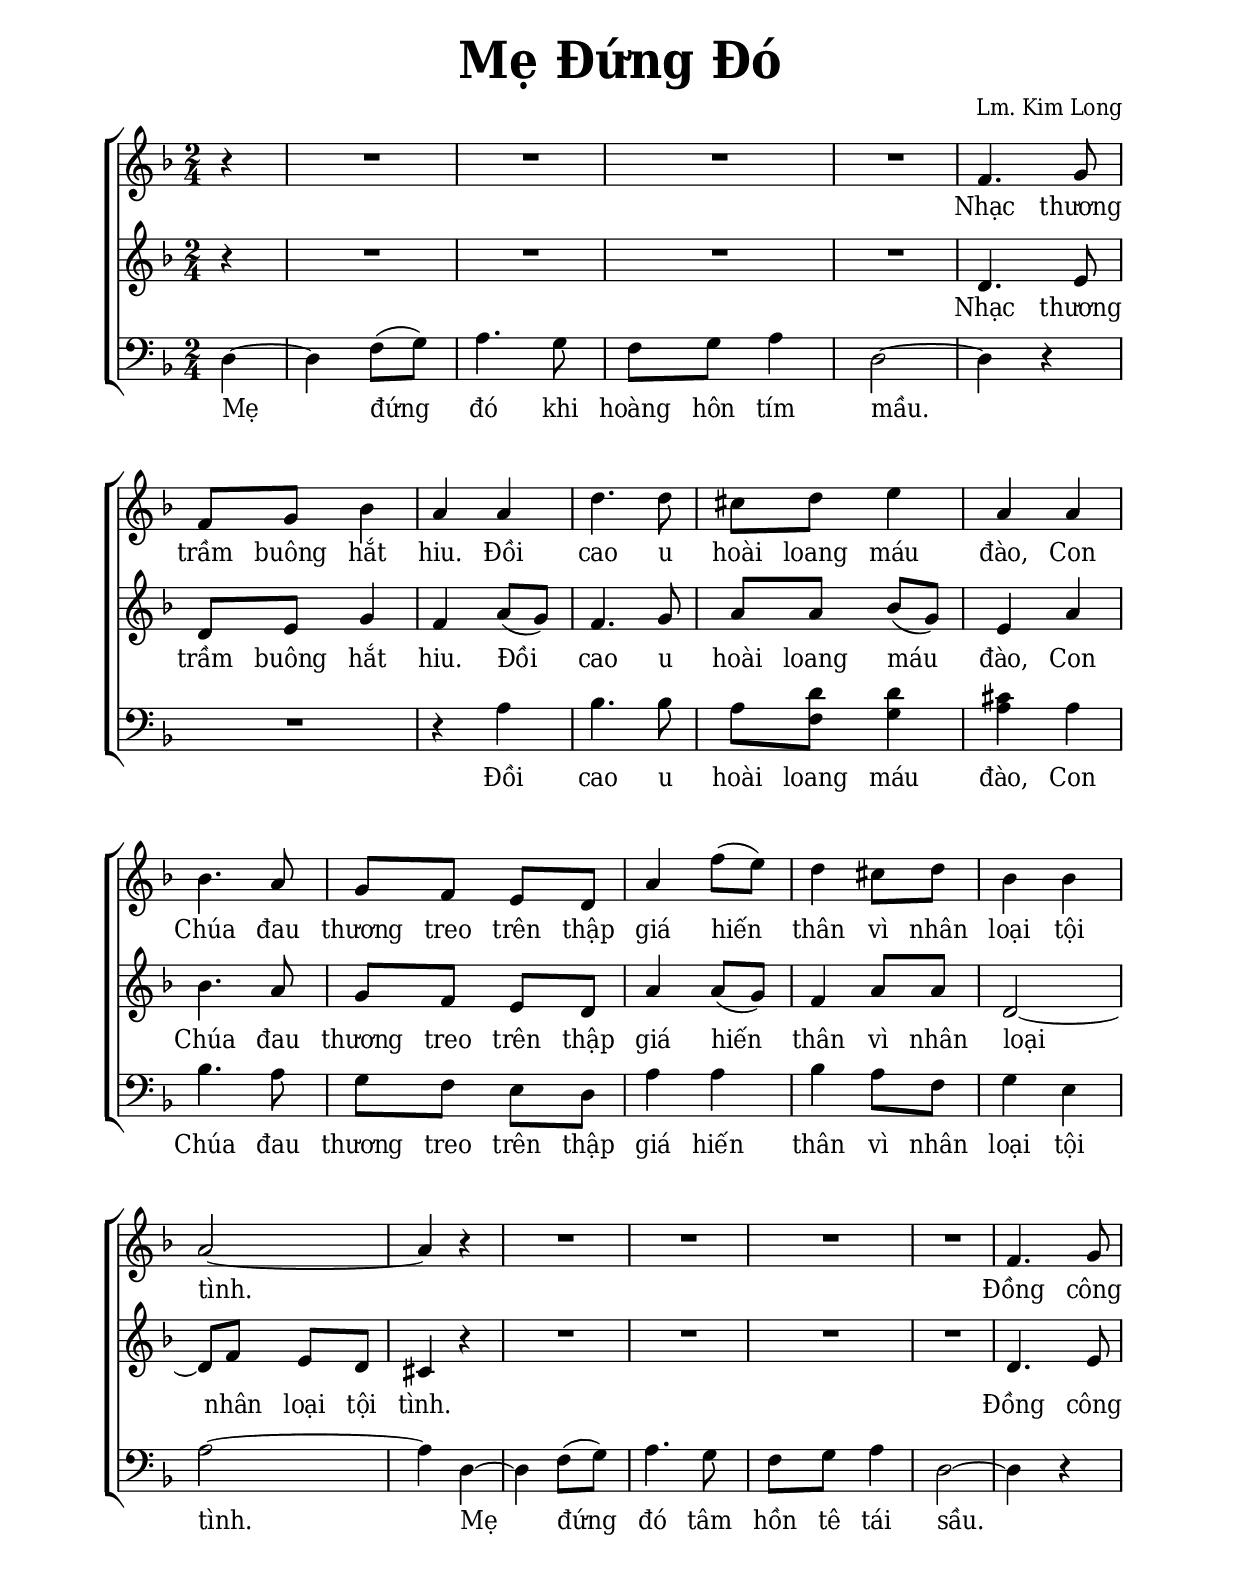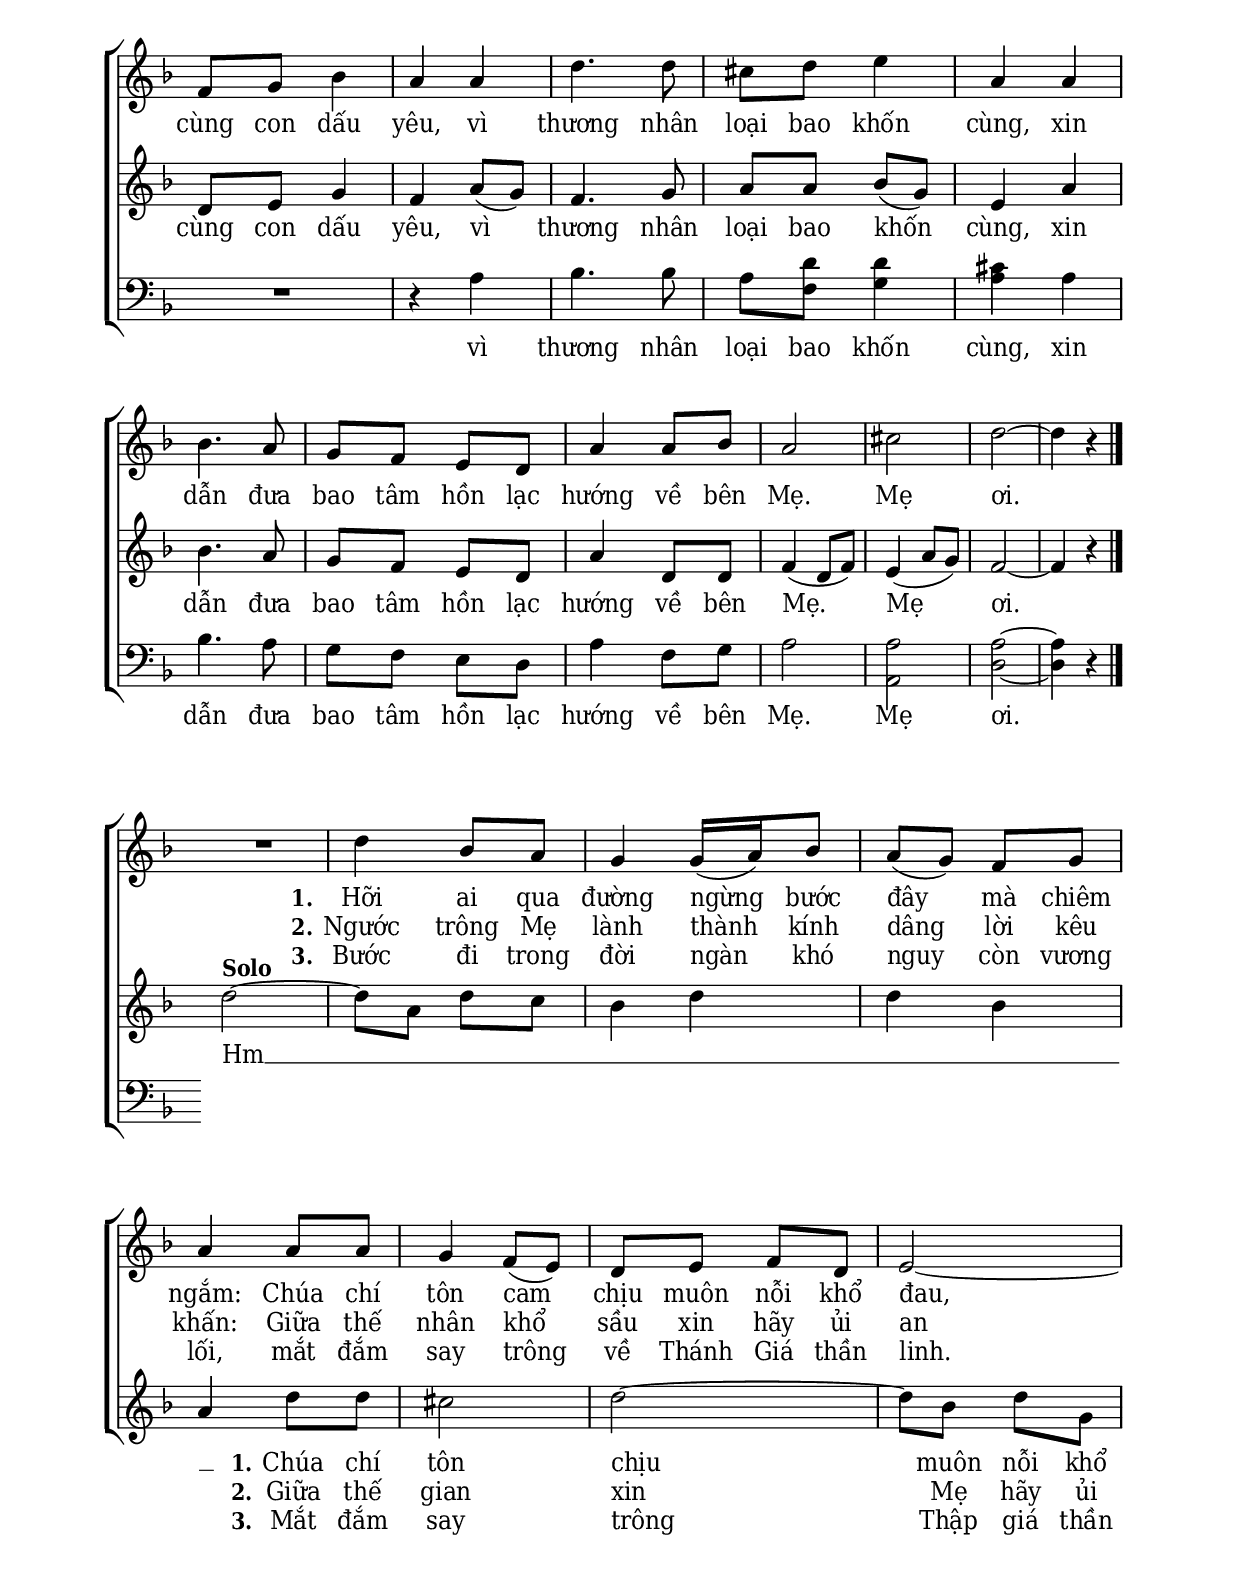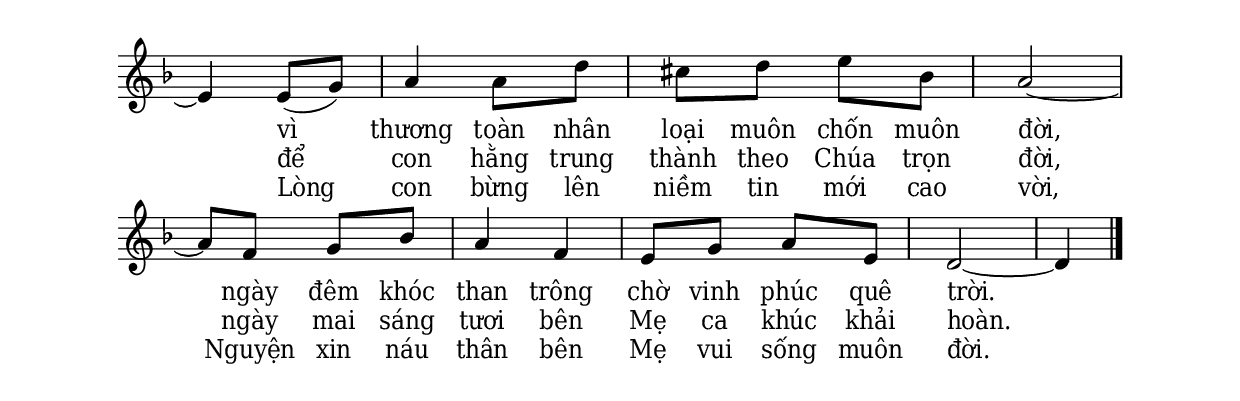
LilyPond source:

% Cài đặt chung
\version "2.22.1"
\include "english.ly"

\header {
  title = \markup { \fontsize #3 "Mẹ Đứng Đó" }
  composer = "Lm. Kim Long"
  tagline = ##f
}

% Nhạc
nhacDiepKhucSop = \relative c' {
  \partial 4 r4 |
  R2*4
  f4. g8 |
  f g bf4 |
  a a |
  d4. d8 |
  cs d e4 |
  a, a |
  bf4. a8 |
  g f e d |
  a'4 f'8 (e) |
  d4 cs8 d |
  bf4 bf |
  a2 ~ |
  a4 r |
  R2*4
  f4. g8 |
  f g bf4 |
  a a |
  d4. d8 |
  cs d e4 |
  a, a |
  bf4. a8 |
  g f e d |
  a'4 a8 bf |
  a2 |
  cs |
  d ~ |
  d4 r \bar "|."
}

nhacDiepKhucAlto = \relative c' {
  r4 |
  R2*4
  d4. e8 |
  d e g4 |
  f a8 (g) |
  f4. g8 |
  a a bf (g) |
  e4 a |
  bf4. a8 |
  g f e d |
  a'4 a8 (g) |
  f4 a8 a |
  d,2 ~ |
  d8 f e d |
  cs4 r |
  R2*4
  d4. e8 |
  d e g4 |
  f a8 (g) |
  f4. g8 |
  a a bf (g) |
  e4 a |
  bf4. a8 |
  g f e d |
  a'4 d,8 d |
  f4 (d8 f) |
  e4 (a8 g) |
  f2 ~ |
  f4 r
}

nhacDiepKhucBas = \relative c {
  d4 ~ |
  d f8 (g) |
  a4. g8 |
  f g a4 |
  d,2 ~ |
  d4 r |
  R2
  r4 a' |
  bf4. bf8 |
  a
  <<
    {
      d8 d4 |
      cs
    }
    {
      f,8 g4 |
      a
    }
  >>
  a |
  bf4. a8 |
  g f e d |
  a'4 a |
  bf a8 f |
  g4 e |
  a2 ~ |
  a4 d, ~ |
  d f8 (g) |
  a4. g8 |
  f g a4 |
  d,2 ~ |
  d4 r |
  R2
  r4 a' |
  bf4. bf8 |
  a8
  <<
    {
      d8 d4 |
      cs
    }
    {
      f,8 g4 |
      a
    }
  >>
  a4 |
  bf4. a8 |
  g f e d |
  a'4 f8 g |
  a2 |
  <a a,> |
  <a d,>2 ~ |
  <a d,>4 r
}

nhacPhienKhucSolo = \relative c'' {
  R2
  d4 bf8 a |
  g4 g16 (a) bf8 |
  a (g) f g |
  a4 a8 a |
  g4 f8 (e) |
  d e f d |
  e2 ~ |
  e4 e8 (g) |
  a4 a8 d |
  cs d e bf |
  a2 ~ |
  a8 f g bf |
  a4 f |
  e8 g a e |
  d2 ~ |
  d4 \bar "|."
}

nhacPhienKhucSop = \relative c'' {
  d2 ~ |
  d8 a d c |
  bf4 d |
  d bf |
  a d8 d |
  cs2 |
  d ~ |
  d8 bf d g, |
  
}

nhacPhienKhucAlto = \relative c'' {

}

nhacPhienKhucBas = \relative c'' {

}

% Lời
loiDiepKhucSop = \lyricmode {
  Nhạc thương trầm buông hắt hiu.
  Đồi cao u hoài loang máu đào,
  Con Chúa đau thương treo trên thập giá
  hiến thân vì nhân loại tội tình.
  Đồng công cùng con dấu yêu,
  vì thương nhân loại bao khốn cùng,
  xin dẫn đưa bao tâm hồn lạc hướng về bên Mẹ.
  Mẹ ơi.
}

loiDiepKhucAlto = \lyricmode {
  Nhạc thương trầm buông hắt hiu.
  Đồi cao u hoài loang máu đào,
  Con Chúa đau thương treo trên thập giá
  hiến thân vì nhân loại nhân loại tội tình.
  Đồng công cùng con dấu yêu,
  vì thương nhân loại bao khốn cùng,
  xin dẫn đưa bao tâm hồn lạc hướng về bên Mẹ.
  Mẹ ơi.
}

loiDiepKhucBas = \lyricmode {
  Mẹ đứng đó khi hoàng hôn tím mầu.
  Đồi cao u hoài loang máu đào,
  Con Chúa đau thương treo trên thập giá
  hiến thân vì nhân loại tội tình.
  Mẹ đứng đó tâm hồn tê tái sầu.
  vì thương nhân loại bao khốn cùng,
  xin dẫn đưa bao tâm hồn lạc hướng về bên Mẹ.
  Mẹ ơi.
}

loiPhienKhucSoloMot = \lyricmode {
  \set stanza = "1."
  Hỡi ai qua đường ngừng bước đây mà chiêm ngắm:
  Chúa chí tôn cam chịu muôn nỗi khổ đau,
  vì thương toàn nhân loại muôn chốn muôn đời,
  ngày đêm khóc than trông chờ vinh phúc quê trời.
}

loiPhienKhucSoloHai = \lyricmode {
  \set stanza = "2."
  Ngước trông Mẹ lành thành kính dâng lời kêu khấn:
  Giữa thế nhân khổ sầu xin hãy ủi an
  để con hằng trung thành theo Chúa trọn đời,
  ngày mai sáng tươi bên Mẹ ca khúc khải hoàn.
}

loiPhienKhucSoloBa = \lyricmode {
  \set stanza = "3."
  Bước đi trong đời ngàn khó nguy còn vương lối,
  mắt đắm say trông về Thánh Giá thần linh.
  Lòng con bừng lên niềm tin mới cao vời,
  Nguyện xin náu thân bên Mẹ vui sống muôn đời.
}

loiPhienKhucSopMot = \lyricmode {
  Hm __ \repeat unfold 8 { _ }
  \set stanza = "1."
  Chúa chí tôn chịu muôn nỗi khổ đau
  muôn chốn muôn đời
  ngày đêm trông đợi quê trời.
}

loiPhienKhucSopHai = \lyricmode {
  \repeat unfold 9 { _ }
  \set stanza = "2."
  Giữa thế gian xin Mẹ hãy ủi an.
  theo Chúa trọn đời,
  ngày mai bên Mẹ khải hoàn.
}

loiPhienKhucSopBa = \lyricmode {
  \repeat unfold 9 { _ }
  \set stanza = "3."
  Mắt đắm say trông Thập giá thần linh,
  tin mới cao vời,
  nguyện xin bên Mẹ muôn đời.
}

loiPhienKhucBasMot = \lyricmode {
  Hm __ \repeat unfold 7 { _ }
  \set stanza = "1."
  Chúa chí tôn chịu muôn nỗi khổ đau,
  muôn đời muôn nơi
  ngày đêm trông đợi phúc quê trời.
}

loiPhienKhucBasHai = \lyricmode {
  \repeat unfold 8 { _ }
  \set stanza = "2."
  Giữa thế gian xin Mẹ hãy ủi an
  theo Ngài mọi nơi,
  ngày đêm bên Mẹ hát khải hoàn.
}

loiPhienKhucBasBa = \lyricmode {
  \repeat unfold 8 { _ }
  \set stanza = "3."
  Mắt đắm say trông Thập tự thần linh,
  tin Mừng đổi mới
  nguyện xin bên Mẹ sống muôn đời.
}

% Dàn trang
\paper {
  #(set-paper-size "a4")
  top-margin = 20\mm
  bottom-margin = 20\mm
  left-margin = 20\mm
  right-margin = 20\mm
  indent = #0
  #(define fonts
    (make-pango-font-tree
      "Deja Vu Serif Condensed"
      "Deja Vu Serif Condensed"
      "Deja Vu Serif Condensed"
      (/ 20 20)))
  print-page-number = #f
  %page-count = #1
}

TongNhip = {
  \key f \major \time 2/4
  \set Timing.beamExceptions = #'()
  \set Timing.baseMoment = #(ly:make-moment 1/4)
}

% Đổi kích thước nốt cho bè phụ
notBePhu =
#(define-music-function (font-size music) (number? ly:music?)
   (for-some-music
     (lambda (m)
       (if (music-is-of-type? m 'rhythmic-event)
           (begin
             (set! (ly:music-property m 'tweaks)
                   (cons `(font-size . ,font-size)
                         (ly:music-property m 'tweaks)))
             #t)
           #f))
     music)
   music)

\score {
  \new ChoirStaff <<
    \new Staff <<
      \new Voice = "beSop" {
        \clef treble \TongNhip \nhacDiepKhucSop
      }
      \new Lyrics \lyricsto beSop \loiDiepKhucSop
    >>
    \new Staff <<
      \new Voice = "beAlto" {
        \clef treble \TongNhip \nhacDiepKhucAlto
      }
      \new Lyrics \lyricsto beAlto \loiDiepKhucAlto
    >>
    \new Staff <<
        \clef "bass"
        \new Voice = beBas {
          \TongNhip \nhacDiepKhucBas
        }
      \new Lyrics \lyricsto beBas \loiDiepKhucBas
    >>
  >>
  \layout {
    \override Lyrics.LyricSpace.minimum-distance = #2.0
    \override Score.BarNumber.break-visibility = ##(#f #f #f)
    \override Score.SpacingSpanner.uniform-stretching = ##t
  }
}

\score {
  \new ChoirStaff <<
    \new Staff
      <<
      \new Voice = beSolo {
        \TongNhip \nhacPhienKhucSolo
      }
      \new Lyrics \lyricsto beSolo \loiPhienKhucSoloMot
      \new Lyrics \lyricsto beSolo \loiPhienKhucSoloHai
      \new Lyrics \lyricsto beSolo \loiPhienKhucSoloBa
    >>
    \new Staff <<
      \new Voice \TongNhip \partCombine 
        \nhacPhienKhucSop
        \notBePhu -2 { \nhacPhienKhucAlto }
        \new NullVoice = nhacThamChieu \nhacPhienKhucSop
        \new Lyrics \lyricsto nhacThamChieu \loiPhienKhucSopMot
        \new Lyrics \lyricsto nhacThamChieu \loiPhienKhucSopHai
        \new Lyrics \lyricsto nhacThamChieu \loiPhienKhucSopBa
    >>
    \new Staff <<
        \clef "bass"
        \new Voice = beBas {
          \TongNhip \nhacPhienKhucBas
        }
      \new Lyrics \lyricsto beBas \loiPhienKhucBasMot
      \new Lyrics \lyricsto beBas \loiPhienKhucBasHai
      \new Lyrics \lyricsto beBas \loiPhienKhucBasBa
    >>
  >>
  \layout {
    \override Staff.TimeSignature.transparent = ##t
    \override Lyrics.LyricSpace.minimum-distance = #2.0
    \override Score.BarNumber.break-visibility = ##(#f #f #f)
    \override Score.SpacingSpanner.uniform-stretching = ##t
  } 
}
